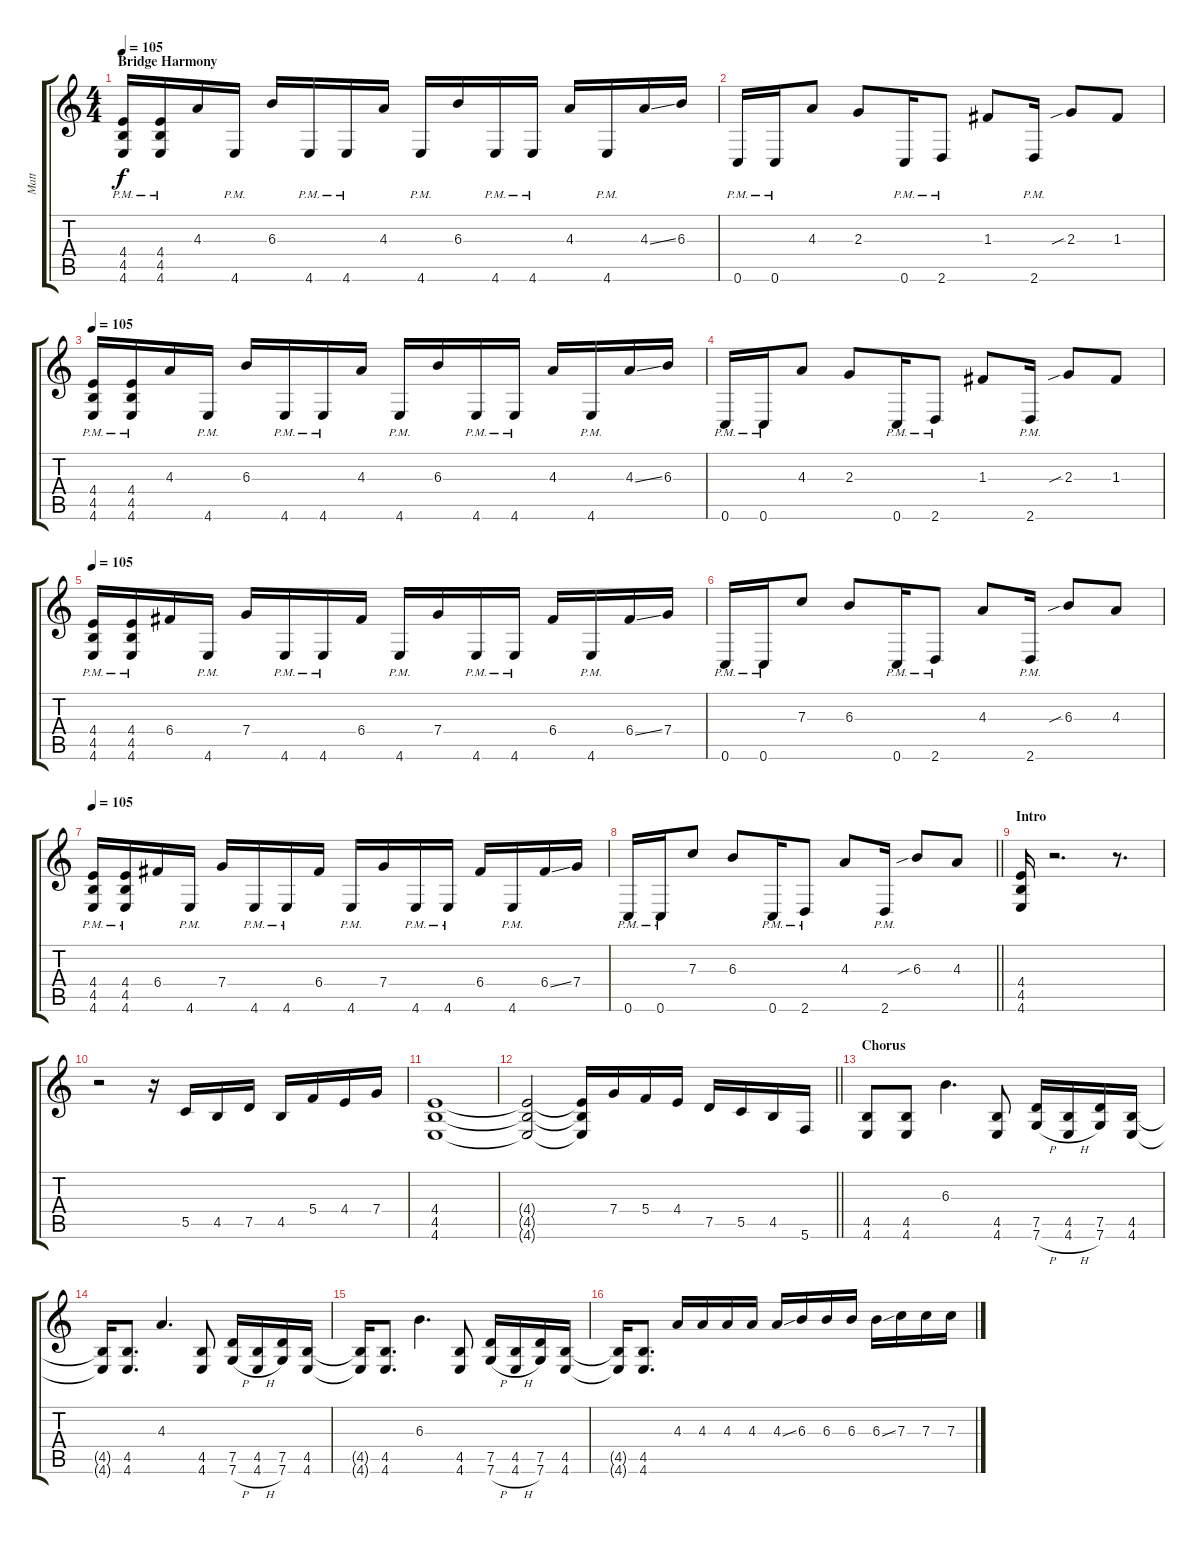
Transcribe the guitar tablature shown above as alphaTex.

\track ("Matt" "Matt") {instrument distortionguitar}
\staff {score tabs}
\tuning (D4 A3 F3 C3 G2 C2) {hide}
\ts (4 4)
\section ("" "Bridge Harmony")
\tempo 105
\clef g2
\ks c
(4.4{pm} 4.5{pm} 4.6{pm}).16{dy f} (4.4{pm} 4.5{pm} 4.6{pm}).16 4.3.16 4.6{pm}.16 6.3.16 4.6{pm}.16 4.6{pm}.16 4.3.16 4.6{pm}.16 6.3.16 4.6{pm}.16 4.6{pm}.16 4.3.16 4.6{pm}.16 4.3{ss}.16 6.3.16 |
0.6{pm}.16 0.6{pm}.16 4.3.8 2.3.8 0.6{pm}.16 2.6{pm}.8 1.3.8 2.6{pm}.16 2.3{sib}.8 1.3.8 |
\tempo 105
(4.4{pm} 4.5{pm} 4.6{pm}).16 (4.4{pm} 4.5{pm} 4.6{pm}).16 4.3.16 4.6{pm}.16 6.3.16 4.6{pm}.16 4.6{pm}.16 4.3.16 4.6{pm}.16 6.3.16 4.6{pm}.16 4.6{pm}.16 4.3.16 4.6{pm}.16 4.3{ss}.16 6.3.16 |
0.6{pm}.16 0.6{pm}.16 4.3.8 2.3.8 0.6{pm}.16 2.6{pm}.8 1.3.8 2.6{pm}.16 2.3{sib}.8 1.3.8 |
\tempo 105
(4.4{pm} 4.5{pm} 4.6{pm}).16 (4.4{pm} 4.5{pm} 4.6{pm}).16 6.4.16 4.6{pm}.16 7.4.16 4.6{pm}.16 4.6{pm}.16 6.4.16 4.6{pm}.16 7.4.16 4.6{pm}.16 4.6{pm}.16 6.4.16 4.6{pm}.16 6.4{ss}.16 7.4.16 |
0.6{pm}.16 0.6{pm}.16 7.3.8 6.3.8 0.6{pm}.16 2.6{pm}.8 4.3.8 2.6{pm}.16 6.3{sib}.8 4.3.8 |
\tempo 105
(4.4{pm} 4.5{pm} 4.6{pm}).16 (4.4{pm} 4.5{pm} 4.6{pm}).16 6.4.16 4.6{pm}.16 7.4.16 4.6{pm}.16 4.6{pm}.16 6.4.16 4.6{pm}.16 7.4.16 4.6{pm}.16 4.6{pm}.16 6.4.16 4.6{pm}.16 6.4{ss}.16 7.4.16 |
\barLineRight lightlight
0.6{pm}.16 0.6{pm}.16 7.3.8 6.3.8 0.6{pm}.16 2.6{pm}.8 4.3.8 2.6{pm}.16 6.3{sib}.8 4.3.8 |
\section ("" "Intro")
(4.4 4.5 4.6).16 r.2{d} r.8{d} |
r.2 r.16 5.5.16 4.5.16 7.5.16 4.5.16 5.4.16 4.4.16 7.4.16 |
(4.4 4.5 4.6).1{volume 10} |
\barLineRight lightlight
(4.4{t} 4.5{t} 4.6{t}).2 (4.4{t} 4.5{t} 4.6{t}).16 7.4.16{volume 16} 5.4.16 4.4.16 7.5.16 5.5.16 4.5.16 5.6.16 |
\section ("" "Chorus")
(4.5 4.6).8{instrument distortionguitar} (4.5 4.6).8 6.3.4{d} (4.5 4.6).8 (7.5 7.6{h}).16 (4.5 4.6{h}).16 (7.5 7.6).16 (4.5 4.6).16 |
(4.5{t} 4.6{t}).16 (4.5 4.6).8{d} 4.3.4{d} (4.5 4.6).8 (7.5 7.6{h}).16 (4.5 4.6{h}).16 (7.5 7.6).16 (4.5 4.6).16 |
(4.5{t} 4.6{t}).16 (4.5 4.6).8{d} 6.3.4{d} (4.5 4.6).8 (7.5 7.6{h}).16 (4.5 4.6{h}).16 (7.5 7.6).16 (4.5 4.6).16 |
(4.5{t} 4.6{t}).16 (4.5 4.6).8{d} 4.3.16 4.3.16 4.3.16 4.3.16 4.3{ss}.16 6.3.16 6.3.16 6.3.16 6.3{ss}.16 7.3.16 7.3.16 7.3.16
